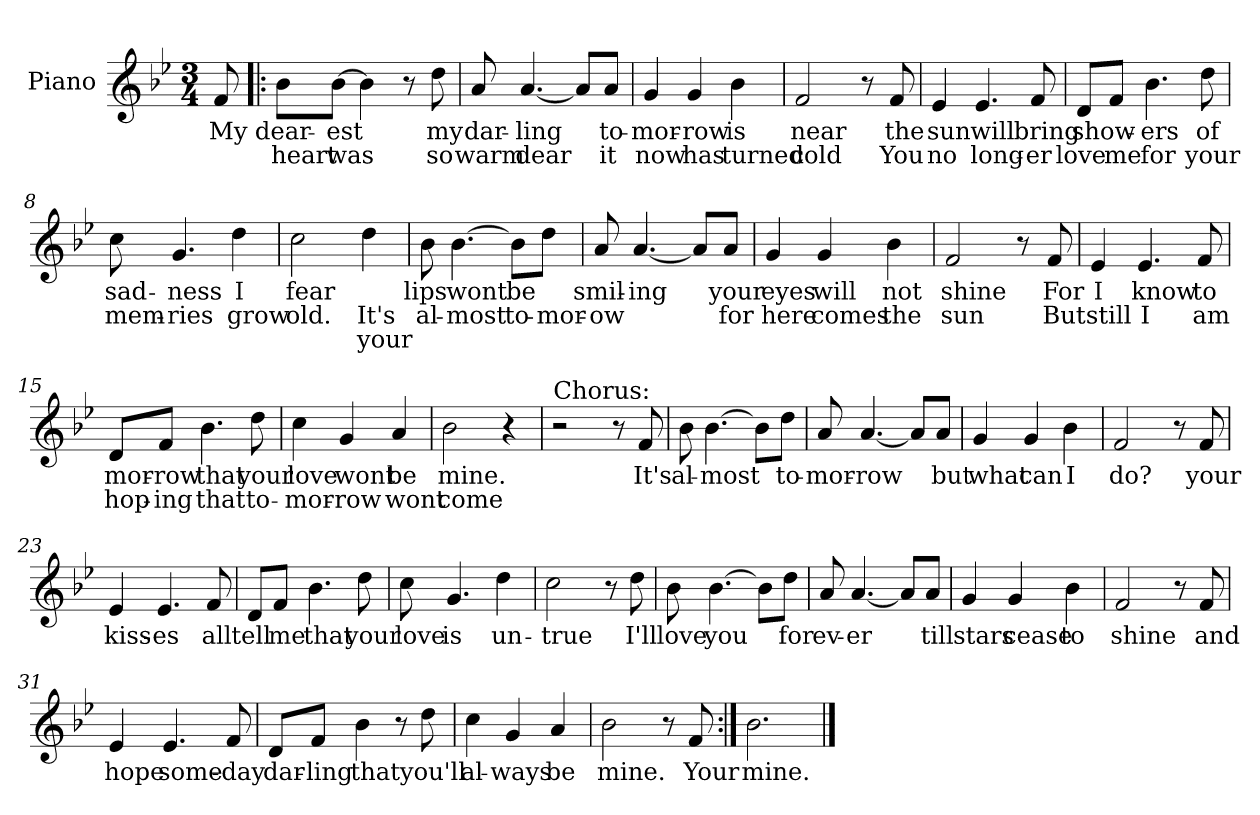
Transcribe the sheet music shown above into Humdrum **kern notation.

**kern	**text	**text	**text
*part1	*part1	*part1	*part1
*staff1	*staff1	*staff1	*staff1
*I"Piano	*	*	*
*I'Pno	*	*	*
*clefG2	*	*	*
*k[b-e-]	*	*	*
*B-:	*	*	*
*M3/4	*	*	*
=1	=1	=1	=1
8f/	My	.	.
=2!|:	=2!|:	=2!|:	=2!|:
8b-\L	dear-	heart	.
[8b-\J	-est	was	.
4b-\]	.	.	.
8r	.	.	.
8dd\	my	so	.
=3	=3	=3	=3
8a/	dar-	warm	.
[4.a/	-ling	dear	.
8a/L]	.	.	.
8a/J	to-	it	.
=4	=4	=4	=4
4g/	mor-	now	.
4g/	-row	has	.
4b-\	is	turned	.
=5	=5	=5	=5
2f/	near	cold	.
8r	.	.	.
8f/	the	You	.
=6	=6	=6	=6
4e-/	sun	no	.
4.e-/	will	long-	.
8f/	bring	-er	.
!!LO:LB:g=z
=7	=7	=7	=7
8d/L	show-	love	.
8f/J	.	me	.
4.b-\	-ers	for	.
8dd\	of	your	.
=8	=8	=8	=8
8cc\	sad-	mem-	.
4.g/	-ness	-ries	.
4dd\	I	grow	.
=9	=9	=9	=9
2cc\	fear	old.	.
4dd\	.	It's	your
=10	=10	=10	=10
8b-\	lips	al-	.
[4.b-\	wont	-most	.
8b-\L]	be	to-	.
8dd\J	.	-mor-	.
=11	=11	=11	=11
8a/	smil-	-ow	.
[4.a/	-ing	.	.
8a/L]	.	.	.
8a/J	your	for	.
!!LO:LB:g=z
=12	=12	=12	=12
4g/	eyes	here	.
4g/	will	comes	.
4b-\	not	the	.
=13	=13	=13	=13
2f/	shine	sun	.
8r	.	.	.
8f/	For	But	.
=14	=14	=14	=14
4e-/	I	still	.
4.e-/	know	I	.
8f/	to	am	.
=15	=15	=15	=15
8d/L	mor-	hop-	.
8f/J	-row	-ing	.
4.b-\	that	that	.
8dd\	your	to-	.
=16	=16	=16	=16
4cc\	love	-mor-	.
4g/	wont	-row	.
4a/	be	wont	.
=17	=17	=17	=17
2b-\	mine.	come	.
4r	.	.	.
!!LO:LB:g=z
=18	=18	=18	=18
!LO:TX:a:t=Chorus&colon;	!	!	!
2r	.	.	.
8r	.	.	.
8f/	It's	.	.
=19	=19	=19	=19
8b-\	al-	.	.
[4.b-\	-most	.	.
8b-\L]	.	.	.
8dd\J	to-	.	.
=20	=20	=20	=20
8a/	-mor-	.	.
[4.a/	-row	.	.
8a/L]	.	.	.
8a/J	but	.	.
=21	=21	=21	=21
4g/	what	.	.
4g/	can	.	.
4b-\	I	.	.
=22	=22	=22	=22
2f/	do?	.	.
8r	.	.	.
8f/	your	.	.
=23	=23	=23	=23
4e-/	kiss-	.	.
4.e-/	-es	.	.
8f/	all	.	.
=24	=24	=24	=24
8d/L	tell	.	.
8f/J	me	.	.
4.b-\	that	.	.
8dd\	your	.	.
!!LO:LB:g=z
=25	=25	=25	=25
8cc\	love	.	.
4.g/	is	.	.
4dd\	un-	.	.
=26	=26	=26	=26
2cc\	-true	.	.
8r	.	.	.
8dd\	I'll	.	.
=27	=27	=27	=27
8b-\	love	.	.
[4.b-\	you	.	.
8b-\L]	.	.	.
8dd\J	for	.	.
=28	=28	=28	=28
8a/	ev-	.	.
[4.a/	-er	.	.
8a/L]	.	.	.
8a/J	till	.	.
=29	=29	=29	=29
4g/	stars	.	.
4g/	cease	.	.
4b-\	to	.	.
=30	=30	=30	=30
2f/	shine	.	.
8r	.	.	.
8f/	and	.	.
=31	=31	=31	=31
4e-/	hope	.	.
4.e-/	some-	.	.
8f/	-day	.	.
!!LO:LB:g=z
=32	=32	=32	=32
8d/L	dar-	.	.
8f/J	-ling	.	.
4b-\	that	.	.
8r	.	.	.
8dd\	you'll	.	.
=33	=33	=33	=33
4cc\	al-	.	.
4g/	-ways	.	.
4a/	be	.	.
=34	=34	=34	=34
2b-\	mine.	.	.
8r	.	.	.
8f/	Your	.	.
=35:|!	=35:|!	=35:|!	=35:|!
2.b-\	mine.	.	.
==	==	==	==
*-	*-	*-	*-
